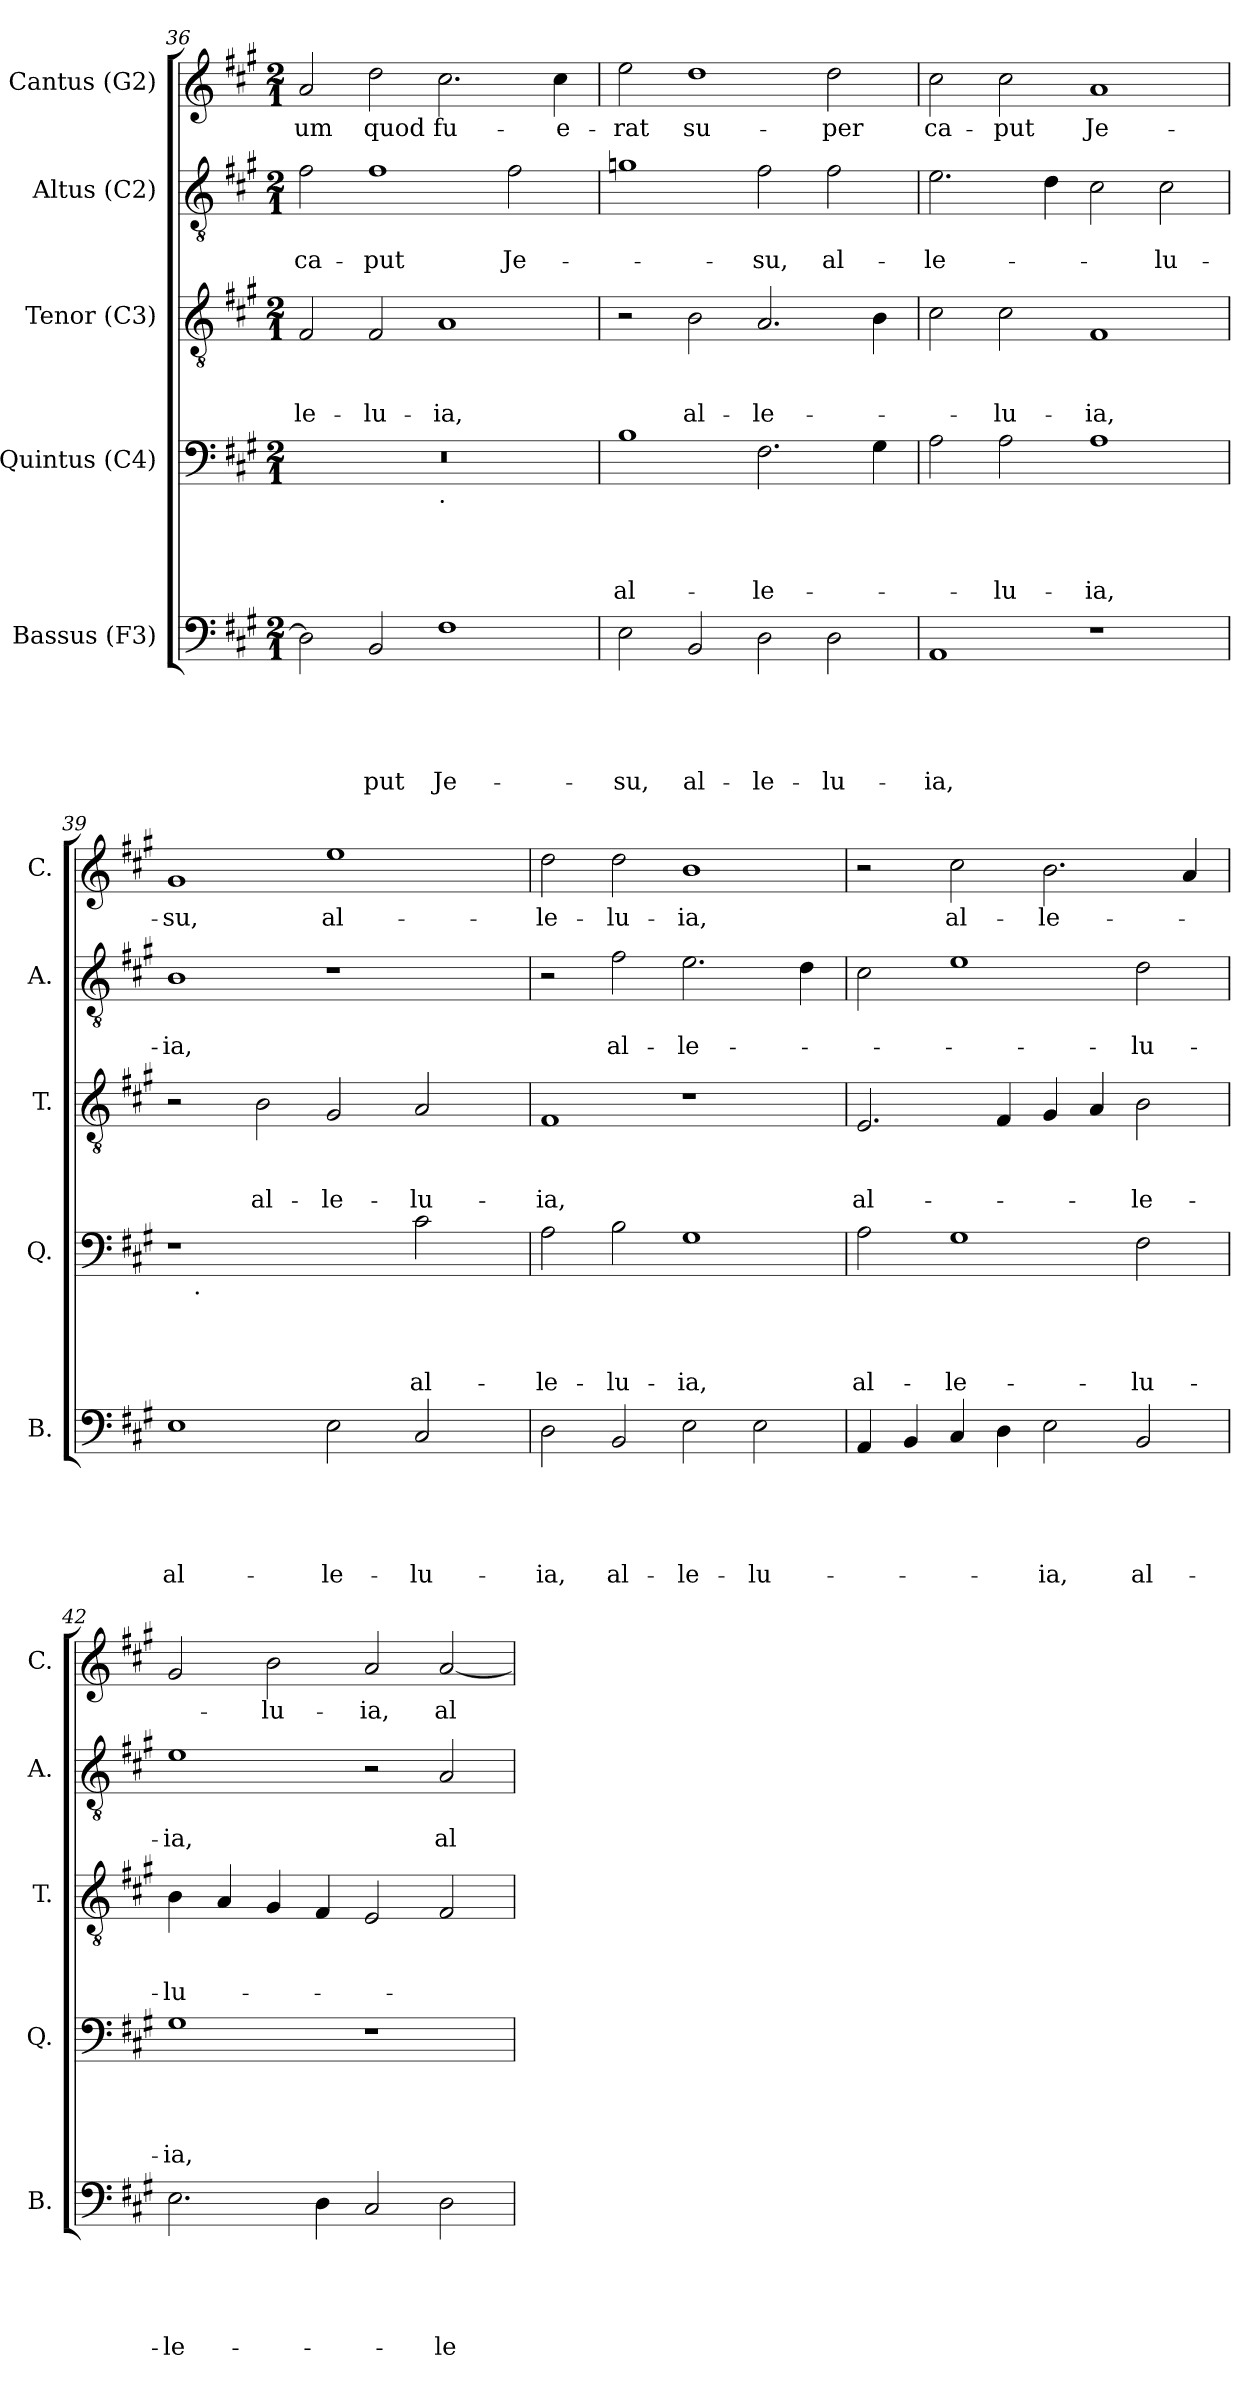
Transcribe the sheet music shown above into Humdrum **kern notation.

**kern	**text	**text	**text	**text	**text	**kern	**text	**text	**text	**text	**kern	**text	**text	**text	**kern	**text	**text	**kern	**text
*part5	*part5	*part5	*part5	*part5	*part5	*part4	*part4	*part4	*part4	*part4	*part3	*part3	*part3	*part3	*part2	*part2	*part2	*part1	*part1
*staff5	*staff5	*staff5	*staff5	*staff5	*staff5	*staff4	*staff4	*staff4	*staff4	*staff4	*staff3	*staff3	*staff3	*staff3	*staff2	*staff2	*staff2	*staff1	*staff1
*I"Bassus (F3)	*	*	*	*	*	*I"Quintus (C4)	*	*	*	*	*I"Tenor (C3)	*	*	*	*I"Altus (C2)	*	*	*I"Cantus (G2)	*
*I'B.	*	*	*	*	*	*I'Q.	*	*	*	*	*I'T.	*	*	*	*I'A.	*	*	*I'C.	*
!!LO:LB:g=z
*clefF4	*	*	*	*	*	*clefF4	*	*	*	*	*clefGv2	*	*	*	*clefGv2	*	*	*clefG2	*
*k[f#c#g#]	*	*	*	*	*	*k[f#c#g#]	*	*	*	*	*k[f#c#g#]	*	*	*	*k[f#c#g#]	*	*	*k[f#c#g#]	*
*A:	*	*	*	*	*	*A:	*	*	*	*	*A:	*	*	*	*A:	*	*	*A:	*
*M2/1	*	*	*	*	*	*M2/1	*	*	*	*	*M2/1	*	*	*	*M2/1	*	*	*M2/1	*
=36	=36	=36	=36	=36	=36	=36	=36	=36	=36	=36	=36	=36	=36	=36	=36	=36	=36	=36	=36
!	!	!	!	!	!	!	!	!	!	!	!	!	!	!LO:LY:b	!	!	!LO:LY:b	!	!LO:LY:b
*	*	*	*	*	*	*^	*	*	*	*	*	*	*	*	*	*	*	*	*
2D\]	.	.	.	.	.	0r	1ryy	.	.	.	.	2F#/	.	.	-le-	2f#\	.	ca-	2a/	-um
!	!	!	!	!	!LO:LY:b	!	!	!	!	!	!	!	!	!	!LO:LY:b	!	!	!LO:LY:b	!	!LO:LY:b
2BB/	.	.	.	.	-put	.	.	.	.	.	.	2F#/	.	.	-lu-	1f#	.	-put	2dd\	quod
!	!	!	!	!	!	!	!LO:TX:b:t=.	!	!	!	!	!	!	!	!	!	!	!	!	!
!	!	!	!	!	!LO:LY:b	!	!	!	!	!	!	!	!	!	!LO:LY:b	!	!	!	!	!LO:LY:b
1F#	.	.	.	.	Je-	.	1ryy	.	.	.	.	1A	.	.	-ia,	.	.	.	2.cc#\	fu-
!	!	!	!	!	!	!	!	!	!	!	!	!	!	!	!	!	!	!LO:LY:b	!	!
.	.	.	.	.	.	.	.	.	.	.	.	.	.	.	.	2f#\	.	Je-	.	.
!	!	!	!	!	!	!	!	!	!	!	!	!	!	!	!	!	!	!	!	!LO:LY:b
.	.	.	.	.	.	.	.	.	.	.	.	.	.	.	.	.	.	.	4cc#\	-e-
=37	=37	=37	=37	=37	=37	=37	=37	=37	=37	=37	=37	=37	=37	=37	=37	=37	=37	=37	=37	=37
!	!	!	!	!	!LO:LY:b	!	!	!	!	!	!LO:LY:b	!	!	!	!	!	!	!	!	!LO:LY:b
*	*	*	*	*	*	*v	*v	*	*	*	*	*	*	*	*	*	*	*	*	*
2E\	.	.	.	.	-su,	1B	.	.	.	al-	2r	.	.	.	1gn	.	.	2ee\	-rat
!	!	!	!	!	!LO:LY:b	!	!	!	!	!	!	!	!	!LO:LY:b	!	!	!	!	!LO:LY:b
2BB/	.	.	.	.	al-	.	.	.	.	.	2B\	.	.	al-	.	.	.	1dd	su-
!	!	!	!	!	!LO:LY:b	!	!	!	!	!LO:LY:b	!	!	!	!LO:LY:b	!	!	!LO:LY:b	!	!
2D\	.	.	.	.	-le-	2.F#\	.	.	.	-le-	2.A/	.	.	-le-	2f#\	.	-su,	.	.
!	!	!	!	!	!LO:LY:b	!	!	!	!	!	!	!	!	!	!	!	!LO:LY:b	!	!LO:LY:b
2D\	.	.	.	.	-lu-	.	.	.	.	.	.	.	.	.	2f#\	.	al-	2dd\	-per
.	.	.	.	.	.	4G#\	.	.	.	.	4B\	.	.	.	.	.	.	.	.
=38	=38	=38	=38	=38	=38	=38	=38	=38	=38	=38	=38	=38	=38	=38	=38	=38	=38	=38	=38
!	!	!	!	!	!LO:LY:b	!	!	!	!	!	!	!	!	!	!	!	!LO:LY:b	!	!LO:LY:b
1AA	.	.	.	.	-ia,	2A\	.	.	.	.	2c#\	.	.	.	2.e\	.	-le-	2cc#\	ca-
!	!	!	!	!	!	!	!	!	!	!LO:LY:b	!	!	!	!LO:LY:b	!	!	!	!	!LO:LY:b
.	.	.	.	.	.	2A\	.	.	.	-lu-	2c#\	.	.	-lu-	.	.	.	2cc#\	-put
.	.	.	.	.	.	.	.	.	.	.	.	.	.	.	4d\	.	.	.	.
!	!	!	!	!	!	!	!	!	!	!LO:LY:b	!	!	!	!LO:LY:b	!	!	!	!	!LO:LY:b
1r	.	.	.	.	.	1A	.	.	.	-ia,	1F#	.	.	-ia,	2c#\	.	.	1a	Je-
!	!	!	!	!	!	!	!	!	!	!	!	!	!	!	!	!	!LO:LY:b	!	!
.	.	.	.	.	.	.	.	.	.	.	.	.	.	.	2c#\	.	-lu-	.	.
=39	=39	=39	=39	=39	=39	=39	=39	=39	=39	=39	=39	=39	=39	=39	=39	=39	=39	=39	=39
!	!	!	!	!	!LO:LY:b	!	!	!	!	!	!	!	!	!	!	!	!LO:LY:b	!	!LO:LY:b
*	*	*	*	*	*	*^	*	*	*	*	*	*	*	*	*	*	*	*	*
1E	.	.	.	.	al-	1r	16.ryy	.	.	.	.	2r	.	.	.	1B	.	-ia,	1g#	-su,
!	!	!	!	!	!	!	!LO:TX:b:t=.	!	!	!	!	!	!	!	!	!	!	!	!	!
.	.	.	.	.	.	.	1ryy	.	.	.	.	.	.	.	.	.	.	.	.	.
!	!	!	!	!	!	!	!	!	!	!	!	!	!	!	!LO:LY:b	!	!	!	!	!
.	.	.	.	.	.	.	.	.	.	.	.	2B\	.	.	al-	.	.	.	.	.
!	!	!	!	!	!LO:LY:b	!	!	!	!	!	!	!	!	!	!LO:LY:b	!	!	!	!	!LO:LY:b
2E\	.	.	.	.	-le-	2ryy	.	.	.	.	.	2G#/	.	.	-le-	1r	.	.	1ee	al-
.	.	.	.	.	.	.	2ryy	.	.	.	.	.	.	.	.	.	.	.	.	.
!	!	!	!	!	!LO:LY:b	!	!	!	!	!	!LO:LY:b	!	!	!	!LO:LY:b	!	!	!	!	!
2C#/	.	.	.	.	-lu-	2c#\	.	.	.	.	al-	2A/	.	.	-lu-	.	.	.	.	.
.	.	.	.	.	.	.	4ryy	.	.	.	.	.	.	.	.	.	.	.	.	.
.	.	.	.	.	.	.	8ryy	.	.	.	.	.	.	.	.	.	.	.	.	.
.	.	.	.	.	.	.	32ryy	.	.	.	.	.	.	.	.	.	.	.	.	.
!!LO:PB:g=z
=40	=40	=40	=40	=40	=40	=40	=40	=40	=40	=40	=40	=40	=40	=40	=40	=40	=40	=40	=40	=40
!	!	!	!	!	!LO:LY:b	!	!	!	!	!	!LO:LY:b	!	!	!	!LO:LY:b	!	!	!	!	!LO:LY:b
*	*	*	*	*	*	*v	*v	*	*	*	*	*	*	*	*	*	*	*	*	*
2D\	.	.	.	.	-ia,	2A\	.	.	.	-le-	1F#	.	.	-ia,	2r	.	.	2dd\	-le-
!	!	!	!	!	!LO:LY:b	!	!	!	!	!LO:LY:b	!	!	!	!	!	!	!LO:LY:b	!	!LO:LY:b
2BB/	.	.	.	.	al-	2B\	.	.	.	-lu-	.	.	.	.	2f#\	.	al-	2dd\	-lu-
!	!	!	!	!	!LO:LY:b	!	!	!	!	!LO:LY:b	!	!	!	!	!	!	!LO:LY:b	!	!LO:LY:b
2E\	.	.	.	.	-le-	1G#	.	.	.	-ia,	1r	.	.	.	2.e\	.	-le-	1b	-ia,
!	!	!	!	!	!LO:LY:b	!	!	!	!	!	!	!	!	!	!	!	!	!	!
2E\	.	.	.	.	-lu-	.	.	.	.	.	.	.	.	.	.	.	.	.	.
.	.	.	.	.	.	.	.	.	.	.	.	.	.	.	4d\	.	.	.	.
=41	=41	=41	=41	=41	=41	=41	=41	=41	=41	=41	=41	=41	=41	=41	=41	=41	=41	=41	=41
!	!	!	!	!	!	!	!	!	!	!LO:LY:b	!	!	!	!LO:LY:b	!	!	!	!	!
4AA/	.	.	.	.	.	2A\	.	.	.	al-	2.E/	.	.	al-	2c#\	.	.	2r	.
4BB/	.	.	.	.	.	.	.	.	.	.	.	.	.	.	.	.	.	.	.
!	!	!	!	!	!	!	!	!	!	!LO:LY:b	!	!	!	!	!	!	!	!	!LO:LY:b
4C#/	.	.	.	.	.	1G#	.	.	.	-le-	.	.	.	.	1e	.	.	2cc#\	al-
4D\	.	.	.	.	.	.	.	.	.	.	4F#/	.	.	.	.	.	.	.	.
!	!	!	!	!	!LO:LY:b	!	!	!	!	!	!	!	!	!	!	!	!	!	!LO:LY:b
2E\	.	.	.	.	-ia,	.	.	.	.	.	4G#/	.	.	.	.	.	.	2.b\	-le-
.	.	.	.	.	.	.	.	.	.	.	4A/	.	.	.	.	.	.	.	.
!	!	!	!	!	!LO:LY:b	!	!	!	!	!LO:LY:b	!	!	!	!LO:LY:b	!	!	!LO:LY:b	!	!
2BB/	.	.	.	.	al-	2F#\	.	.	.	-lu-	2B\	.	.	-le-	2d\	.	-lu-	.	.
.	.	.	.	.	.	.	.	.	.	.	.	.	.	.	.	.	.	4a/	.
=42	=42	=42	=42	=42	=42	=42	=42	=42	=42	=42	=42	=42	=42	=42	=42	=42	=42	=42	=42
!	!	!	!	!	!LO:LY:b	!	!	!	!	!LO:LY:b	!	!	!	!LO:LY:b	!	!	!LO:LY:b	!	!
2.E\	.	.	.	.	-le-	1G#	.	.	.	-ia,	4B\	.	.	-lu-	1e	.	-ia,	2g#/	.
.	.	.	.	.	.	.	.	.	.	.	4A/	.	.	.	.	.	.	.	.
!	!	!	!	!	!	!	!	!	!	!	!	!	!	!	!	!	!	!	!LO:LY:b
.	.	.	.	.	.	.	.	.	.	.	4G#/	.	.	.	.	.	.	2b\	-lu-
4D\	.	.	.	.	.	.	.	.	.	.	4F#/	.	.	.	.	.	.	.	.
!	!	!	!	!	!	!	!	!	!	!	!	!	!	!	!	!	!	!	!LO:LY:b
2C#/	.	.	.	.	.	1r	.	.	.	.	2E/	.	.	.	2r	.	.	2a/	-ia,
!	!	!	!	!	!LO:LY:b	!	!	!	!	!	!	!	!	!	!	!	!LO:LY:b	!	!LO:LY:b
2D\	.	.	.	.	-le-	.	.	.	.	.	2F#/	.	.	.	2A/	.	al-	[<2a/	al-
=	=	=	=	=	=	=	=	=	=	=	=	=	=	=	=	=	=	=	=
*-	*-	*-	*-	*-	*-	*-	*-	*-	*-	*-	*-	*-	*-	*-	*-	*-	*-	*-	*-
